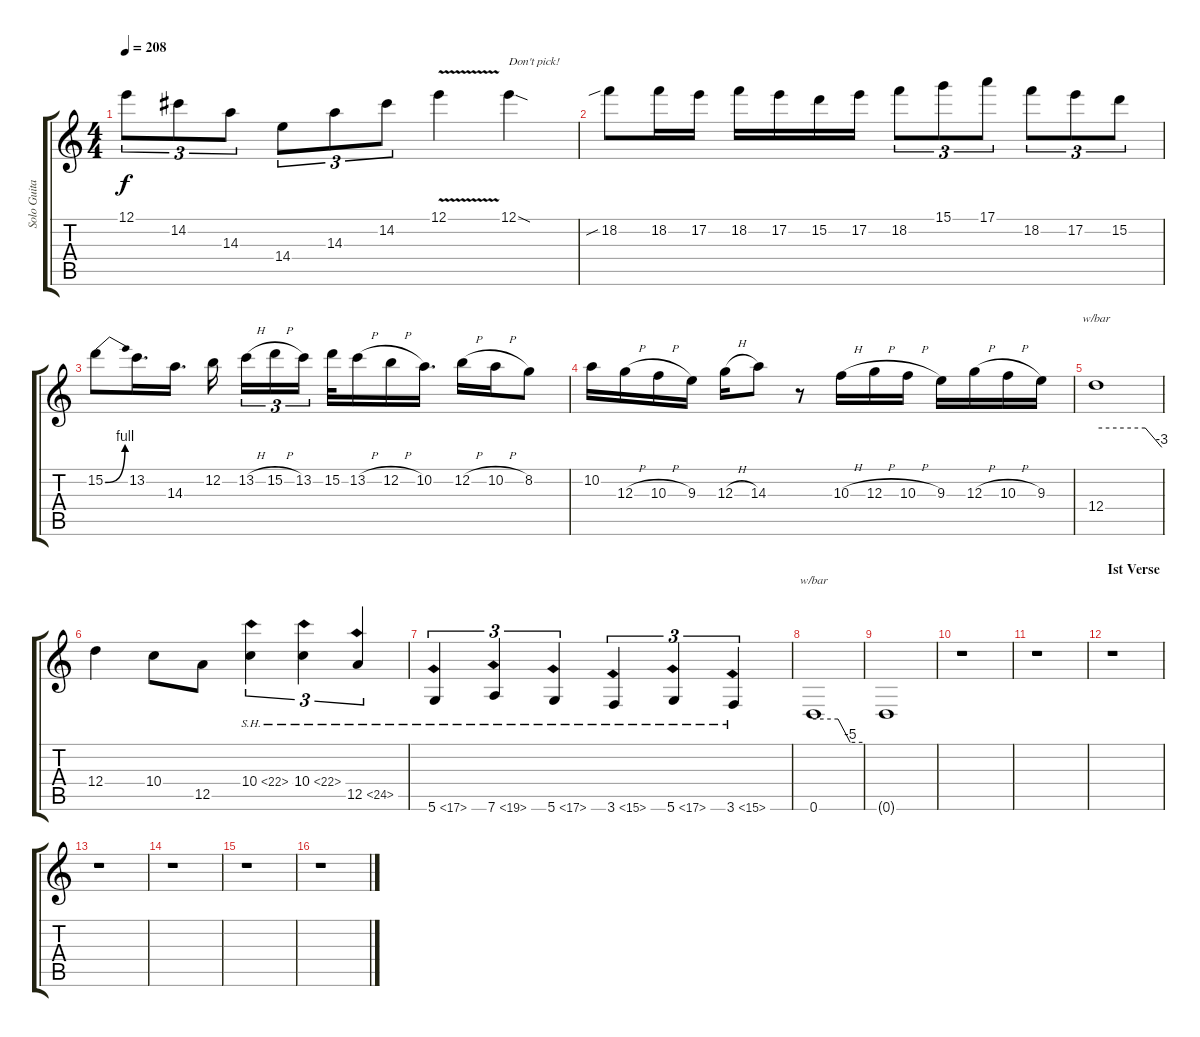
\track ("Solo Guitar" "Solo Guita") {instrument distortionguitar}
\staff {score tabs}
\tuning (E4 B3 G3 D3 A2 D2) {hide}
\ts (4 4)
\tempo 208
\clef g2
\ks c
12.1.8{tu (3 2) dy f} 14.2.8{tu (3 2)} 14.3.8{tu (3 2)} 14.4.8{tu (3 2)} 14.3.8{tu (3 2)} 14.2.8{tu (3 2)} 12.1{v}.4 12.1{sod}.4{txt "Don't pick!"} |
18.2{sib}.8 18.2.16 17.2.16 18.2.16 17.2.16 15.2.16 17.2.16 18.2.8{tu (3 2)} 15.1.8{tu (3 2)} 17.1.8{tu (3 2)} 18.2.8{tu (3 2)} 17.2.8{tu (3 2)} 15.2.8{tu (3 2)} |
15.2{be (bend 0 0 60 4)}.8 13.2.16{d} 14.3.16{d} 12.2.16{beam splitsecondary} 13.2{h}.16{tu (3 2)} 15.2{h}.16{tu (3 2)} 13.2.16{tu (3 2)} 15.2.32 13.2{h}.16 12.2{h}.16 10.2.16{d} 12.2{h}.16 10.2{h}.16 8.2.8 |
10.2.16 12.3{h}.16 10.3{h}.16 9.3.16 12.3{h}.16 14.3.8 r.8 10.3{h}.16 12.3{h}.16 10.3{h}.16 9.3.16 12.3{h}.16 10.3{h}.16 9.3.16 |
12.4.1{tbe (custom default 0 0 45 0 60 -12)} |
12.4.4 10.4.8 12.5.8 10.4{sh 12}.4{tu (3 2)} 10.4{sh 12}.4{tu (3 2)} 12.5{sh 12}.4{tu (3 2)} |
5.6{sh 12}.4{tu (3 2)} 7.6{sh 12}.4{tu (3 2)} 5.6{sh 12}.4{tu (3 2)} 3.6{sh 12}.4{tu (3 2)} 5.6{sh 12}.4{tu (3 2)} 3.6{sh 12}.4{tu (3 2)} |
0.6.1{tbe (custom default 0 0 30 0 45 -20 60 -20)} |
0.6{t}.1 |
r.1 |
r.1 |
\section ("" "Ist Verse")
r.1 |
r.1 |
r.1 |
r.1 |
r.1
